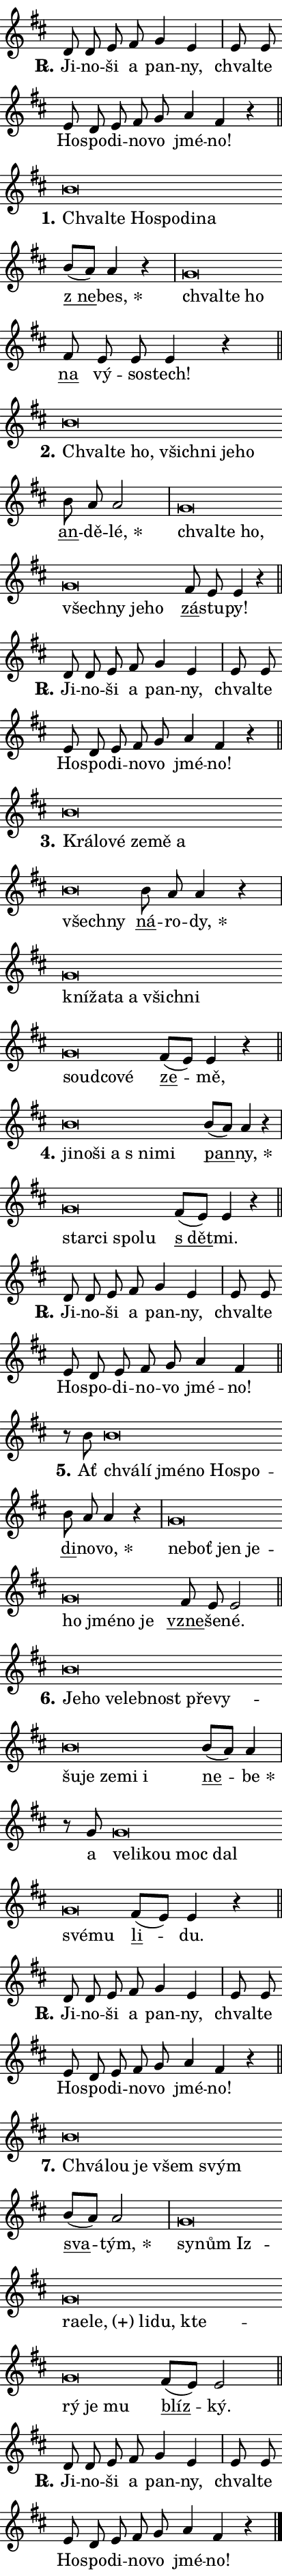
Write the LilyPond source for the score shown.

\version "2.22.1"
\header { tagline = "" }
\paper {
  indent = 0\cm
  top-margin = 0\cm
  right-margin = 0\cm
  bottom-margin = 0\cm
  left-margin = 0\cm
  paper-width = 7\cm
  page-breaking = #ly:one-page-breaking
  system-system-spacing.basic-distance = #11
  score-system-spacing.basic-distance = #11
  ragged-last = ##f
}


%% Author: Thomas Morley
%% https://lists.gnu.org/archive/html/lilypond-user/2020-05/msg00002.html
#(define (line-position grob)
"Returns position of @var[grob} in current system:
   @code{'start}, if at first time-step
   @code{'end}, if at last time-step
   @code{'middle} otherwise
"
  (let* ((col (ly:item-get-column grob))
         (ln (ly:grob-object col 'left-neighbor))
         (rn (ly:grob-object col 'right-neighbor))
         (col-to-check-left (if (ly:grob? ln) ln col))
         (col-to-check-right (if (ly:grob? rn) rn col))
         (break-dir-left
           (and
             (ly:grob-property col-to-check-left 'non-musical #f)
             (ly:item-break-dir col-to-check-left)))
         (break-dir-right
           (and
             (ly:grob-property col-to-check-right 'non-musical #f)
             (ly:item-break-dir col-to-check-right))))
        (cond ((eqv? 1 break-dir-left) 'start)
              ((eqv? -1 break-dir-right) 'end)
              (else 'middle))))

#(define (tranparent-at-line-position vctor)
  (lambda (grob)
  "Relying on @code{line-position} select the relevant enry from @var{vctor}.
Used to determine transparency,"
    (case (line-position grob)
      ((end) (not (vector-ref vctor 0)))
      ((middle) (not (vector-ref vctor 1)))
      ((start) (not (vector-ref vctor 2))))))

noteHeadBreakVisibility =
#(define-music-function (break-visibility)(vector?)
"Makes @code{NoteHead}s transparent relying on @var{break-visibility}"
#{
  \override NoteHead.transparent =
    #(tranparent-at-line-position break-visibility)
#})

#(define delete-ledgers-for-transparent-note-heads
  (lambda (grob)
    "Reads whether a @code{NoteHead} is transparent.
If so this @code{NoteHead} is removed from @code{'note-heads} from
@var{grob}, which is supposed to be @code{LedgerLineSpanner}.
As a result ledgers are not printed for this @code{NoteHead}"
    (let* ((nhds-array (ly:grob-object grob 'note-heads))
           (nhds-list
             (if (ly:grob-array? nhds-array)
                 (ly:grob-array->list nhds-array)
                 '()))
           ;; Relies on the transparent-property being done before
           ;; Staff.LedgerLineSpanner.after-line-breaking is executed.
           ;; This is fragile ...
           (to-keep
             (remove
               (lambda (nhd)
                 (ly:grob-property nhd 'transparent #f))
               nhds-list)))
      ;; TODO find a better method to iterate over grob-arrays, similiar
      ;; to filter/remove etc for lists
      ;; For now rebuilt from scratch
      (set! (ly:grob-object grob 'note-heads)  '())
      (for-each
        (lambda (nhd)
          (ly:pointer-group-interface::add-grob grob 'note-heads nhd))
        to-keep))))

hideNotes = {
  \noteHeadBreakVisibility #begin-of-line-visible
}
unHideNotes = {
  \noteHeadBreakVisibility #all-visible
}

% work-around for resetting accidentals
% https://lilypond.org/doc/v2.23/Documentation/notation/displaying-rhythms#unmetered-music
cadenzaMeasure = {
  \cadenzaOff
  \partial 1024 s1024
  \cadenzaOn
}

#(define-markup-command (accent layout props text) (markup?)
  "Underline accented syllable"
  (interpret-markup layout props
    #{\markup \override #'(offset . 4.3) \underline { #text }#}))

responsum = \markup \concat {
  "R" \hspace #-1.05 \path #0.1 #'((moveto 0 0.07) (lineto 0.9 0.8)) \hspace #0.05 "."
}

\layout {
    \context {
        \Staff
        \remove "Time_signature_engraver"
        \override LedgerLineSpanner.after-line-breaking = #delete-ledgers-for-transparent-note-heads
    }
    \context {
        \Voice {
            \override NoteHead.output-attributes = #'((class . "notehead"))
            \override Hairpin.height = #0.55
        }
    }
    \context {
        \Lyrics {
            \override StanzaNumber.output-attributes = #'((class . "stanzanumber"))
            \override LyricSpace.minimum-distance = #0.9
            \override LyricText.font-name = #"TeX Gyre Schola"
            \override LyricText.font-size = 1
            \override StanzaNumber.font-name = #"TeX Gyre Schola Bold"
            \override StanzaNumber.font-size = 1
        }
    }
}

% magnetic-lyrics.ily
%
%   written by
%     Jean Abou Samra <jean@abou-samra.fr>
%     Werner Lemberg <wl@gnu.org>
%
%   adapted by
%     Jiri Hon <jiri.hon@gmail.com>
%
% Version 2022-Apr-15

% https://www.mail-archive.com/lilypond-user@gnu.org/msg149350.html

#(define (Left_hyphen_pointer_engraver context)
   "Collect syllable-hyphen-syllable occurrences in lyrics and store
them in properties.  This engraver only looks to the left.  For
example, if the lyrics input is @code{foo -- bar}, it does the
following.

@itemize @bullet
@item
Set the @code{text} property of the @code{LyricHyphen} grob between
@q{foo} and @q{bar} to @code{foo}.

@item
Set the @code{left-hyphen} property of the @code{LyricText} grob with
text @q{foo} to the @code{LyricHyphen} grob between @q{foo} and
@q{bar}.
@end itemize

Use this auxiliary engraver in combination with the
@code{lyric-@/text::@/apply-@/magnetic-@/offset!} hook."
   (let ((hyphen #f)
         (text #f))
     (make-engraver
      (acknowledgers
       ((lyric-syllable-interface engraver grob source-engraver)
        (set! text grob)))
      (end-acknowledgers
       ((lyric-hyphen-interface engraver grob source-engraver)
        ;(when (not (grob::has-interface grob 'lyric-space-interface))
          (set! hyphen grob)));)
      ((stop-translation-timestep engraver)
       (when (and text hyphen)
         (ly:grob-set-object! text 'left-hyphen hyphen))
       (set! text #f)
       (set! hyphen #f)))))

#(define (lyric-text::apply-magnetic-offset! grob)
   "If the space between two syllables is less than the value in
property @code{LyricText@/.details@/.squash-threshold}, move the right
syllable to the left so that it gets concatenated with the left
syllable.

Use this function as a hook for
@code{LyricText@/.after-@/line-@/breaking} if the
@code{Left_@/hyphen_@/pointer_@/engraver} is active."
   (let ((hyphen (ly:grob-object grob 'left-hyphen #f)))
     (when hyphen
       (let ((left-text (ly:spanner-bound hyphen LEFT)))
         (when (grob::has-interface left-text 'lyric-syllable-interface)
           (let* ((common (ly:grob-common-refpoint grob left-text X))
                  (this-x-ext (ly:grob-extent grob common X))
                  (left-x-ext
                   (begin
                     ;; Trigger magnetism for left-text.
                     (ly:grob-property left-text 'after-line-breaking)
                     (ly:grob-extent left-text common X)))
                  ;; `delta` is the gap width between two syllables.
                  (delta (- (interval-start this-x-ext)
                            (interval-end left-x-ext)))
                  (details (ly:grob-property grob 'details))
                  (threshold (assoc-get 'squash-threshold details 0.2)))
             (when (< delta threshold)
               (let* (;; We have to manipulate the input text so that
                      ;; ligatures crossing syllable boundaries are not
                      ;; disabled.  For languages based on the Latin
                      ;; script this is essentially a beautification.
                      ;; However, for non-Western scripts it can be a
                      ;; necessity.
                      (lt (ly:grob-property left-text 'text))
                      (rt (ly:grob-property grob 'text))
                      (is-space (grob::has-interface hyphen 'lyric-space-interface))
                      (space (if is-space " " ""))
                      (space-markup (grob-interpret-markup grob " "))
                      (space-size (interval-length (ly:stencil-extent space-markup X)))
                      (extra-delta (if is-space space-size 0))
                      ;; Append new syllable.
                      (ltrt-space (if (and (string? lt) (string? rt))
                                (string-append lt space rt)
                                (make-concat-markup (list lt space rt))))
                      ;; Right-align `ltrt` to the right side.
                      (ltrt-space-markup (grob-interpret-markup
                               grob
                               (make-translate-markup
                                (cons (interval-length this-x-ext) 0)
                                (make-right-align-markup ltrt-space)))))
                 (begin
                   ;; Don't print `left-text`.
                   (ly:grob-set-property! left-text 'stencil #f)
                   ;; Set text and stencil (which holds all collected
                   ;; syllables so far) and shift it to the left.
                   (ly:grob-set-property! grob 'text ltrt-space)
                   (ly:grob-set-property! grob 'stencil ltrt-space-markup)
                   (ly:grob-translate-axis! grob (- (- delta extra-delta)) X))))))))))


#(define (lyric-hyphen::displace-bounds-first grob)
   ;; Make very sure this callback isn't triggered too early.
   (let ((left (ly:spanner-bound grob LEFT))
         (right (ly:spanner-bound grob RIGHT)))
     (ly:grob-property left 'after-line-breaking)
     (ly:grob-property right 'after-line-breaking)
     (ly:lyric-hyphen::print grob)))

squashThreshold = #0.4

\layout {
  \context {
    \Lyrics
    \consists #Left_hyphen_pointer_engraver
    \override LyricText.after-line-breaking =
      #lyric-text::apply-magnetic-offset!
    \override LyricHyphen.stencil = #lyric-hyphen::displace-bounds-first
    \override LyricText.details.squash-threshold = \squashThreshold
    \override LyricHyphen.minimum-distance = 0
    \override LyricHyphen.minimum-length = \squashThreshold
  }
}

squash = \override LyricText.details.squash-threshold = 9999
unSquash = \override LyricText.details.squash-threshold = \squashThreshold

left = \override LyricText.self-alignment-X = #LEFT
unLeft = \revert LyricText.self-alignment-X

starOffset = #(lambda (grob) 
                (let ((x_offset (ly:self-alignment-interface::aligned-on-x-parent grob)))
                  (if (= x_offset 0) 0 (+ x_offset 1.2))))

star = #(define-music-function (syllable)(string?)
"Append star separator at the end of a syllable"
#{
  \once \override LyricText.X-offset = #starOffset
  \lyricmode { \markup {
    #syllable
    \override #'((font-name . "TeX Gyre Schola Bold")) \hspace #0.2 \lower #0.65 \larger "*"
  } }
#})

starAccent = #(define-music-function (syllable)(string?)
"Append star separator at the end of a syllable and make accent"
#{
  \once \override LyricText.X-offset = #starOffset
  \lyricmode { \markup {
    \accent #syllable
    \override #'((font-name . "TeX Gyre Schola Bold")) \hspace #0.2 \lower #0.65 \larger "*"
  } }
#})

breath = #(define-music-function (syllable)(string?)
"Append breathing indicator at the end of a syllable"
#{
  \lyricmode { \markup { #syllable "+" } }
#})

optionalBreath = #(define-music-function (syllable)(string?)
"Append optional breathing indicator at the end of a syllable"
#{
  \lyricmode { \markup { #syllable "(+)" } }
#})


\score {
    <<
        \new Voice = "melody" { \cadenzaOn \key d \major \relative { d'8 d e fis g4 e \cadenzaMeasure \bar "|" e8 e \bar "" e d e \bar "" fis g \bar "" a4 fis r \cadenzaMeasure \bar "||" \break }
\relative { b'\breve*1/16 \hideNotes \breve*1/16 \bar "" \breve*1/16 \bar "" \breve*1/16 \bar "" \breve*1/16 \breve*1/16 \bar "" \unHideNotes \bar "" b8[( a)] a4 r \cadenzaMeasure \bar "|" g\breve*1/16 \hideNotes \breve*1/16 \breve*1/16 \bar "" \unHideNotes \bar "" fis8 e e e4 r \cadenzaMeasure \bar "||" \break }
\relative { b'\breve*1/16 \hideNotes \breve*1/16 \bar "" \breve*1/16 \bar "" \breve*1/16 \bar "" \breve*1/16 \bar "" \breve*1/16 \breve*1/16 \bar "" \unHideNotes \bar "" b8 a a2 \cadenzaMeasure \bar "|" g\breve*1/16 \hideNotes \breve*1/16 \bar "" \breve*1/16 \bar "" \breve*1/16 \bar "" \breve*1/16 \bar "" \breve*1/16 \breve*1/16 \bar "" \unHideNotes \bar "" fis8 e e4 r \cadenzaMeasure \bar "||" \break }
\relative { d'8 d e fis g4 e \cadenzaMeasure \bar "|" e8 e \bar "" e d e \bar "" fis g \bar "" a4 fis r \cadenzaMeasure \bar "||" \break }
\relative { b'\breve*1/16 \hideNotes \breve*1/16 \bar "" \breve*1/16 \bar "" \breve*1/16 \bar "" \breve*1/16 \bar "" \breve*1/16 \bar "" \breve*1/16 \breve*1/16 \bar "" \unHideNotes \bar "" b8 a a4 r \cadenzaMeasure \bar "|" g\breve*1/16 \hideNotes \breve*1/16 \bar "" \breve*1/16 \bar "" \breve*1/16 \bar "" \breve*1/16 \bar "" \breve*1/16 \bar "" \breve*1/16 \bar "" \breve*1/16 \breve*1/16 \bar "" \unHideNotes \bar "" fis8[( e)] e4 r \cadenzaMeasure \bar "||" \break }
\relative { b'\breve*1/16 \hideNotes \breve*1/16 \bar "" \breve*1/16 \bar "" \breve*1/16 \bar "" \breve*1/16 \breve*1/16 \bar "" \unHideNotes \bar "" b8[( a)] a4 r \cadenzaMeasure \bar "|" g\breve*1/16 \hideNotes \breve*1/16 \bar "" \breve*1/16 \breve*1/16 \bar "" \unHideNotes \bar "" fis8[( e)] e4 r \cadenzaMeasure \bar "||" \break }
\relative { d'8 d e fis g4 e \cadenzaMeasure \bar "|" e8 e \bar "" e d e \bar "" fis g \bar "" a4 fis \cadenzaMeasure \bar "||" \break }
\relative { r8 b'8 b\breve*1/16 \hideNotes \breve*1/16 \bar "" \breve*1/16 \bar "" \breve*1/16 \bar "" \breve*1/16 \breve*1/16 \bar "" \unHideNotes \bar "" b8 a a4 r \cadenzaMeasure \bar "|" g\breve*1/16 \hideNotes \breve*1/16 \bar "" \breve*1/16 \bar "" \breve*1/16 \bar "" \breve*1/16 \bar "" \breve*1/16 \bar "" \breve*1/16 \breve*1/16 \bar "" \unHideNotes \bar "" fis8 e e2 \cadenzaMeasure \bar "||" \break }
\relative { b'\breve*1/16 \hideNotes \breve*1/16 \bar "" \breve*1/16 \bar "" \breve*1/16 \bar "" \breve*1/16 \bar "" \breve*1/16 \bar "" \breve*1/16 \bar "" \breve*1/16 \bar "" \breve*1/16 \bar "" \breve*1/16 \bar "" \breve*1/16 \breve*1/16 \bar "" \unHideNotes \bar "" b8[( a)] a4 \cadenzaMeasure \bar "|" r8 g8 g\breve*1/16 \hideNotes \breve*1/16 \bar "" \breve*1/16 \bar "" \breve*1/16 \bar "" \breve*1/16 \bar "" \breve*1/16 \breve*1/16 \bar "" \unHideNotes \bar "" fis8[( e)] e4 r \cadenzaMeasure \bar "||" \break }
\relative { d'8 d e fis g4 e \cadenzaMeasure \bar "|" e8 e \bar "" e d e \bar "" fis g \bar "" a4 fis r \cadenzaMeasure \bar "||" \break }
\relative { b'\breve*1/16 \hideNotes \breve*1/16 \bar "" \breve*1/16 \bar "" \breve*1/16 \breve*1/16 \bar "" \unHideNotes \bar "" b8[( a)] a2 \cadenzaMeasure \bar "|" g\breve*1/16 \hideNotes \breve*1/16 \bar "" \breve*1/16 \bar "" \breve*1/16 \bar "" \breve*1/16 \bar "" \breve*1/16 \bar "" \breve*1/16 \bar "" \breve*1/16 \bar "" \breve*1/16 \bar "" \breve*1/16 \bar "" \breve*1/16 \breve*1/16 \bar "" \unHideNotes \bar "" fis8[( e)] e2 \cadenzaMeasure \bar "||" \break }
\relative { d'8 d e fis g4 e \cadenzaMeasure \bar "|" e8 e \bar "" e d e \bar "" fis g \bar "" a4 fis r \cadenzaMeasure \bar "||" \break } \bar "|." }
        \new Lyrics \lyricsto "melody" { \lyricmode { \set stanza = \responsum
Ji -- no -- ši a pan -- ny, chval -- te Ho -- spo -- di -- no -- vo jmé -- no!
\set stanza = "1."
\left Chval -- \squash te Ho -- spo -- di -- na \unLeft \unSquash \markup \accent "z ne" -- \star bes, \left chval -- \squash te ho \unLeft \unSquash \markup \accent na vý -- so -- stech!
\set stanza = "2."
\left Chval -- \squash te ho, všich -- ni je -- ho \unLeft \unSquash \markup \accent an -- dě -- \star lé, \left chval -- \squash te ho, všech -- ny je -- ho \unLeft \unSquash \markup \accent zá -- stu -- py!
\set stanza = \responsum
Ji -- no -- ši a pan -- ny, chval -- te Ho -- spo -- di -- no -- vo jmé -- no!
\set stanza = "3."
\left Krá -- \squash lo -- vé ze -- mě a všech -- ny \unLeft \unSquash \markup \accent ná -- ro -- \star dy, \left kní -- \squash ža -- ta a všich -- ni soud -- co -- vé \unLeft \unSquash \markup \accent ze -- mě,
\set stanza = "4."
\left ji -- \squash no -- ši a "s ni" -- mi \unLeft \unSquash \markup \accent pan -- \star ny, \left star -- \squash ci spo -- lu \unLeft \unSquash \markup \accent "s dět" -- mi.
\set stanza = \responsum
Ji -- no -- ši a pan -- ny, chval -- te Ho -- spo -- di -- no -- vo jmé -- no!
\set stanza = "5."
Ať \left chvá -- \squash lí jmé -- no Ho -- spo -- \unLeft \unSquash \markup \accent di -- no -- \star vo, \left ne -- \squash boť jen je -- ho jmé -- no je \unLeft \unSquash \markup \accent vzne -- še -- né.
\set stanza = "6."
\left Je -- \squash ho ve -- leb -- nost pře -- vy -- šu -- je ze -- mi i \unLeft \unSquash \markup \accent ne -- \star be a \left ve -- \squash li -- kou moc dal své -- mu \unLeft \unSquash \markup \accent li -- du.
\set stanza = \responsum
Ji -- no -- ši a pan -- ny, chval -- te Ho -- spo -- di -- no -- vo jmé -- no!
\set stanza = "7."
\left Chvá -- \squash lou je všem svým \unLeft \unSquash \markup \accent sva -- \star tým, \left sy -- \squash nům Iz -- ra -- e -- \optionalBreath le, li -- du, kte -- rý je mu \unLeft \unSquash \markup \accent blíz -- ký.
\set stanza = \responsum
Ji -- no -- ši a pan -- ny, chval -- te Ho -- spo -- di -- no -- vo jmé -- no! } }
    >>
    \layout {}
}
